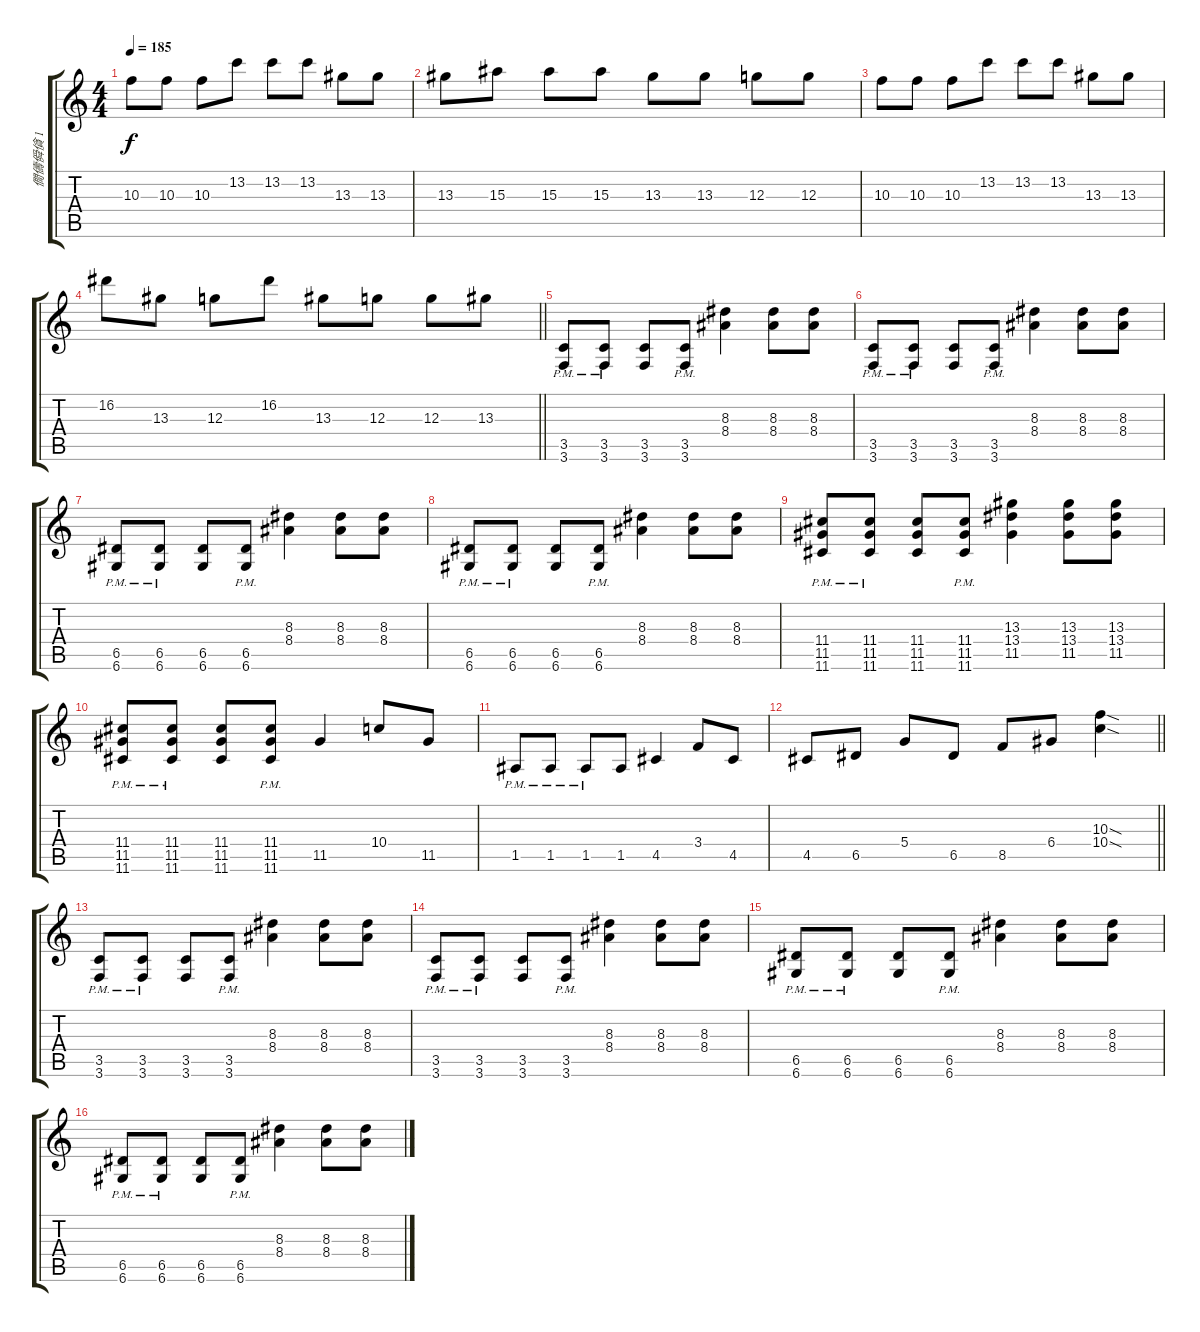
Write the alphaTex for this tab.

\track ("僩儔僢僋 1" "僩儔僢僋 1") {instrument electricguitarclean}
\staff {score tabs}
\tuning (E4 B3 G3 D3 A2 D2) {hide}
\ts (4 4)
\tempo 185
\clef g2
\ks c
10.3.8{dy f} 10.3.8 10.3.8 13.2.8 13.2.8 13.2.8 13.3.8 13.3.8 |
13.3.8 15.3.8 15.3.8 15.3.8 13.3.8 13.3.8 12.3.8 12.3.8 |
10.3.8 10.3.8 10.3.8 13.2.8 13.2.8 13.2.8 13.3.8 13.3.8 |
\barLineRight lightlight
16.2.8 13.3.8 12.3.8 16.2.8 13.3.8 12.3.8 12.3.8 13.3.8 |
(3.5{pm} 3.6{pm}).8 (3.5{pm} 3.6{pm}).8 (3.5 3.6).8 (3.5{pm} 3.6{pm}).8 (8.3 8.4).4 (8.3 8.4).8 (8.3 8.4).8 |
(3.5{pm} 3.6{pm}).8 (3.5{pm} 3.6{pm}).8 (3.5 3.6).8 (3.5{pm} 3.6{pm}).8 (8.3 8.4).4 (8.3 8.4).8 (8.3 8.4).8 |
(6.5{pm} 6.6{pm}).8 (6.5{pm} 6.6{pm}).8 (6.5 6.6).8 (6.5{pm} 6.6{pm}).8 (8.3 8.4).4 (8.3 8.4).8 (8.3 8.4).8 |
(6.5{pm} 6.6{pm}).8 (6.5{pm} 6.6{pm}).8 (6.5 6.6).8 (6.5{pm} 6.6{pm}).8 (8.3 8.4).4 (8.3 8.4).8 (8.3 8.4).8 |
(11.4 11.5{pm} 11.6{pm}).8 (11.4 11.5{pm} 11.6{pm}).8 (11.4 11.5 11.6).8 (11.4 11.5{pm} 11.6{pm}).8 (13.3 13.4 11.5).4 (13.3 13.4 11.5).8 (13.3 13.4 11.5).8 |
(11.4 11.5{pm} 11.6{pm}).8 (11.4 11.5{pm} 11.6{pm}).8 (11.4 11.5 11.6).8 (11.4 11.5{pm} 11.6{pm}).8 11.5.4 10.4.8 11.5.8 |
1.5{pm}.8 1.5{pm}.8 1.5{pm}.8 1.5.8 4.5.4 3.4.8 4.5.8 |
\barLineRight lightlight
4.5.8 6.5.8 5.4.8 6.5.8 8.5.8 6.4.8 (10.3{sod} 10.4{sod}).4 |
(3.5{pm} 3.6{pm}).8 (3.5{pm} 3.6{pm}).8 (3.5 3.6).8 (3.5{pm} 3.6{pm}).8 (8.3 8.4).4 (8.3 8.4).8 (8.3 8.4).8 |
(3.5{pm} 3.6{pm}).8 (3.5{pm} 3.6{pm}).8 (3.5 3.6).8 (3.5{pm} 3.6{pm}).8 (8.3 8.4).4 (8.3 8.4).8 (8.3 8.4).8 |
(6.5{pm} 6.6{pm}).8 (6.5{pm} 6.6{pm}).8 (6.5 6.6).8 (6.5{pm} 6.6{pm}).8 (8.3 8.4).4 (8.3 8.4).8 (8.3 8.4).8 |
(6.5{pm} 6.6{pm}).8 (6.5{pm} 6.6{pm}).8 (6.5 6.6).8 (6.5{pm} 6.6{pm}).8 (8.3 8.4).4 (8.3 8.4).8 (8.3 8.4).8
